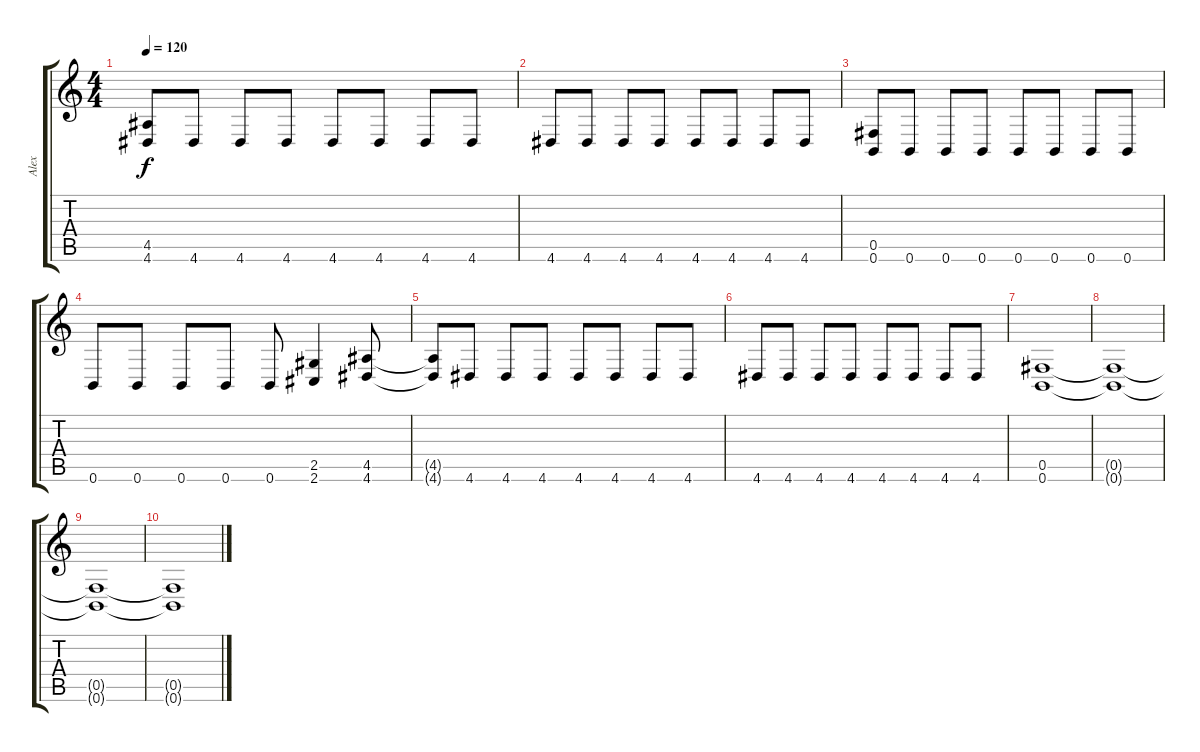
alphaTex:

\track ("Alex" "Alex") {instrument distortionguitar}
\staff {score tabs}
\tuning (Db4 Ab3 E3 B2 Gb2 B1) {hide}
\ts (4 4)
\tempo 120
\clef g2
\ks c
(4.5{t} 4.6{t}).8{dy f} 4.6.8 4.6.8 4.6.8 4.6.8 4.6.8 4.6.8 4.6.8 |
4.6.8 4.6.8 4.6.8 4.6.8 4.6.8 4.6.8 4.6.8 4.6.8 |
(0.5 0.6).8 0.6.8 0.6.8 0.6.8 0.6.8 0.6.8 0.6.8 0.6.8 |
0.6.8 0.6.8 0.6.8 0.6.8 0.6.8 (2.5 2.6).4 (4.5 4.6).8 |
(4.5{t} 4.6{t}).8 4.6.8 4.6.8 4.6.8 4.6.8 4.6.8 4.6.8 4.6.8 |
4.6.8 4.6.8 4.6.8 4.6.8 4.6.8 4.6.8 4.6.8 4.6.8 |
(0.5 0.6).1 |
(0.5{t} 0.6{t}).1{volume 0} |
(0.5{t} 0.6{t}).1 |
(0.5{t} 0.6{t}).1
